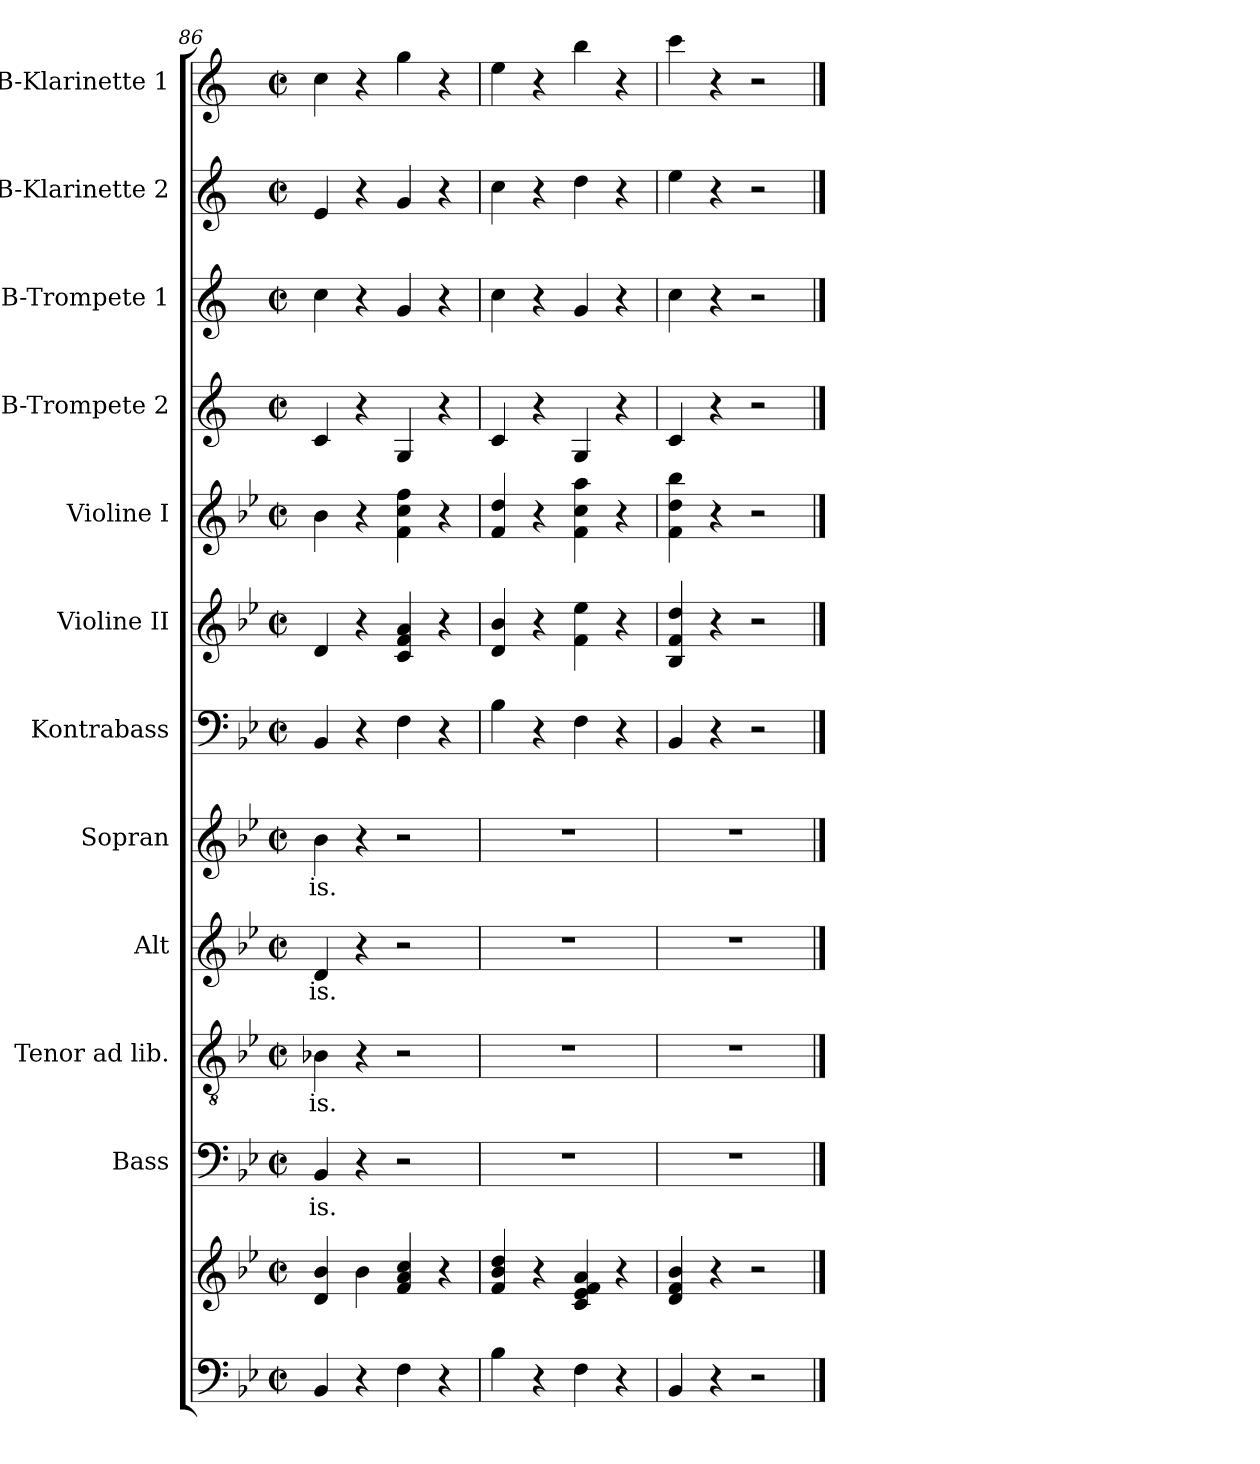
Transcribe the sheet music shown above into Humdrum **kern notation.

**kern	**kern	**kern	**text	**kern	**text	**kern	**text	**kern	**text	**kern	**kern	**kern	**kern	**kern	**kern	**kern
*part12	*part12	*part11	*part11	*part10	*part10	*part9	*part9	*part8	*part8	*part7	*part6	*part5	*part4	*part3	*part2	*part1
*staff13	*staff12	*staff11	*staff11	*staff10	*staff10	*staff9	*staff9	*staff8	*staff8	*staff7	*staff6	*staff5	*staff4	*staff3	*staff2	*staff1
*	*	*I"Bass	*	*I"Tenor ad lib.	*	*I"Alt	*	*I"Sopran	*	*I"Kontrabass	*I"Violine II	*I"Violine I	*I"B-Trompete 2	*I"B-Trompete 1	*I"B-Klarinette 2	*I"B-Klarinette 1
*	*	*I'B.	*	*I'T.	*	*I'A.	*	*I'S.	*	*I'Kb.	*I'Vl. II	*I'Vl. I	*I'B Trp. 2	*I'B Trp. 1	*I'B Kl. 2	*I'B Kl. 1
*clefF4	*clefG2	*clefF4	*	*clefGv2	*	*clefG2	*	*clefG2	*	*clefF4	*clefG2	*clefG2	*clefG2	*clefG2	*clefG2	*clefG2
*	*	*	*	*	*	*	*	*	*	*ITrd7c12	*	*	*ITrd1c2	*ITrd1c2	*ITrd1c2	*ITrd1c2
*k[b-e-]	*k[b-e-]	*k[b-e-]	*	*k[b-e-]	*	*k[b-e-]	*	*k[b-e-]	*	*k[b-e-]	*k[b-e-]	*k[b-e-]	*k[b-e-]	*k[b-e-]	*k[b-e-]	*k[b-e-]
*B-:	*B-:	*B-:	*	*B-:	*	*B-:	*	*B-:	*	*B-:	*B-:	*B-:	*B-:	*B-:	*B-:	*B-:
*M2/2	*M2/2	*M2/2	*	*M2/2	*	*M2/2	*	*M2/2	*	*M2/2	*M2/2	*M2/2	*M2/2	*M2/2	*M2/2	*M2/2
*met(c|)	*met(c|)	*met(c|)	*	*met(c|)	*	*met(c|)	*	*met(c|)	*	*met(c|)	*met(c|)	*met(c|)	*met(c|)	*met(c|)	*met(c|)	*met(c|)
=86	=86	=86	=86	=86	=86	=86	=86	=86	=86	=86	=86	=86	=86	=86	=86	=86
!	!	!	!LO:LY:b	!	!LO:LY:b	!	!LO:LY:b	!	!LO:LY:b	!	!	!	!	!	!	!
4BB-/	4d/ 4b-/	4BB-/	-is.	4B-X\	-is.	4d/	-is.	4b-\	-is.	4BBB-/	4d/	4b-\	4B-/	4b-\	4d/	4b-\
4r	4b-\	4r	.	4r	.	4r	.	4r	.	4r	4r	4r	4r	4r	4r	4r
4F\	4f/ 4a/ 4cc/	2r	.	2r	.	2r	.	2r	.	4FF\	4c/ 4f/ 4a/	4f\ 4cc\ 4ff\	4F/	4f/	4f/	4ff\
4r	4r	.	.	.	.	.	.	.	.	4r	4r	4r	4r	4r	4r	4r
=87	=87	=87	=87	=87	=87	=87	=87	=87	=87	=87	=87	=87	=87	=87	=87	=87
4B-\	4f/ 4b-/ 4dd/	1r	.	1r	.	1r	.	1r	.	4BB-\	4d/ 4b-/	4f/ 4dd/	4B-/	4b-\	4b-\	4dd\
4r	4r	.	.	.	.	.	.	.	.	4r	4r	4r	4r	4r	4r	4r
4F\	4c/ 4e-/ 4f/ 4a/	.	.	.	.	.	.	.	.	4FF\	4f\ 4ee-\	4f\ 4cc\ 4aa\	4F/	4f/	4cc\	4aa\
4r	4r	.	.	.	.	.	.	.	.	4r	4r	4r	4r	4r	4r	4r
=88	=88	=88	=88	=88	=88	=88	=88	=88	=88	=88	=88	=88	=88	=88	=88	=88
4BB-/	4d/ 4f/ 4b-/	1r	.	1r	.	1r	.	1r	.	4BBB-/	4B-/ 4f/ 4dd/	4f\ 4dd\ 4bb-\	4B-/	4b-\	4dd\	4bb-\
4r	4r	.	.	.	.	.	.	.	.	4r	4r	4r	4r	4r	4r	4r
2r	2r	.	.	.	.	.	.	.	.	2r	2r	2r	2r	2r	2r	2r
==	==	==	==	==	==	==	==	==	==	==	==	==	==	==	==	==
*-	*-	*-	*-	*-	*-	*-	*-	*-	*-	*-	*-	*-	*-	*-	*-	*-
